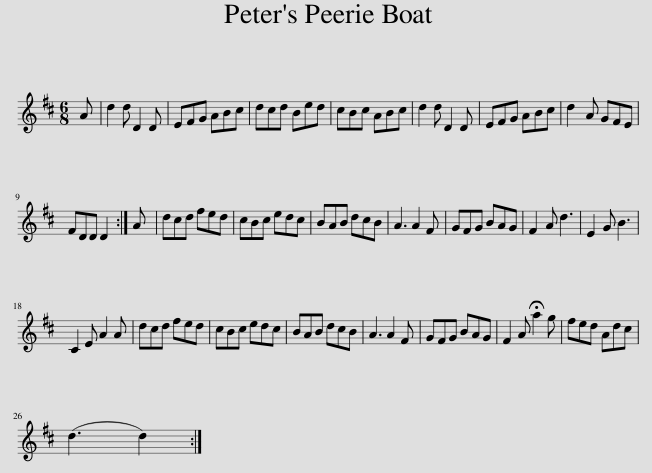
X:1
L:1/8
M:6/8
I:linebreak $
K:D
V:1 treble
V:1
 A | d2 d D2 D | EFG ABc | dcd Bed | cBc ABc | %5
 d2 d D2 D | EFG ABc | d2 A GFE |$ FDD D2 :| A | %10
 dcd fed | cBc edc | BAB dcB | A3 A2 F | GFG BAG | %15
 F2 A d3 | E2 G B3 |$ C2 E A2 A | dcd fed | cBc edc | %20
 BAB dcB | A3 A2 F | GFG BAG | F2 A !fermata!a2 g | fed Adc |$ %25
 (d3 d2) :| %26
